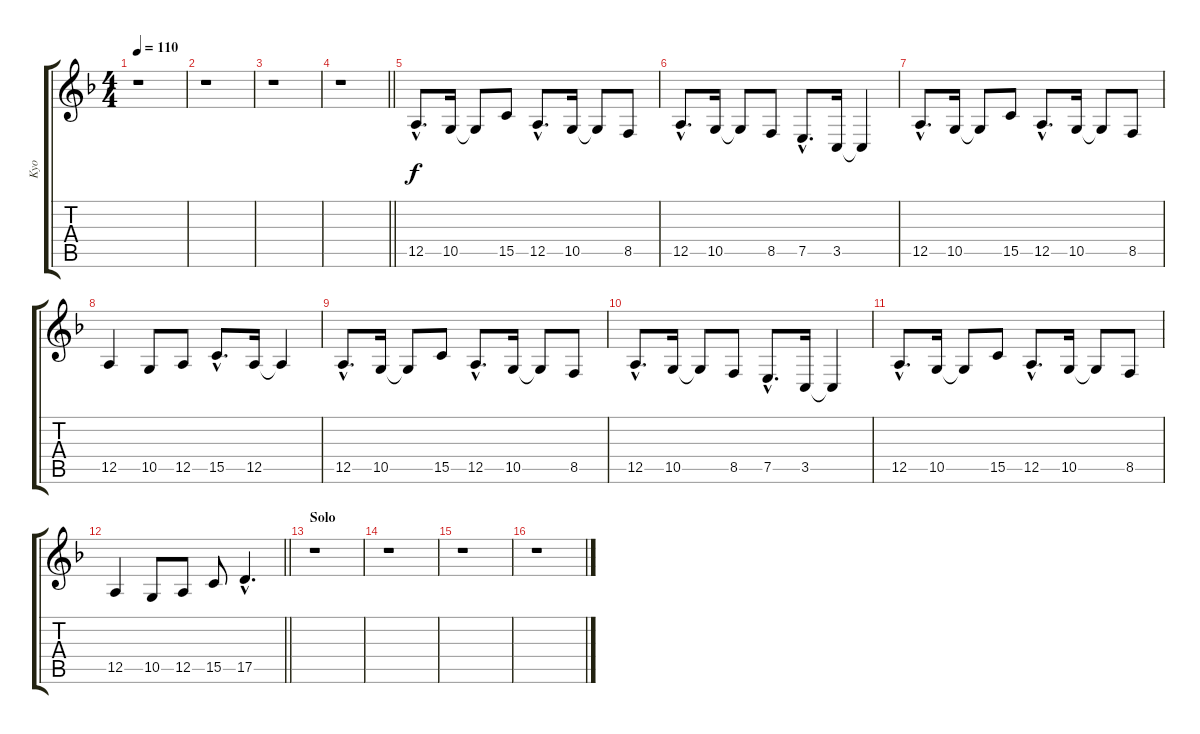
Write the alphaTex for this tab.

\track ("Kyo" "Kyo") {instrument sopranosax}
\staff {score tabs}
\tuning (E4 B3 G3 D3 A2 E2) {hide}
\ts (4 4)
\tempo 110
\clef g2
\ks f
r.1{dy f} |
r.1 |
r.1 |
\barLineRight lightlight
r.1 |
12.5{hac}.8{d} 10.5.16 10.5{t}.8 15.5.8 12.5{hac}.8{d} 10.5.16 10.5{t}.8 8.5.8 |
12.5{hac}.8{d} 10.5.16 10.5{t}.8 8.5.8 7.5{hac}.8{d} 3.5.16 3.5{t}.4 |
12.5{hac}.8{d} 10.5.16 10.5{t}.8 15.5.8 12.5{hac}.8{d} 10.5.16 10.5{t}.8 8.5.8 |
12.5.4 10.5.8 12.5.8 15.5{hac}.8{d} 12.5.16 12.5{t}.4 |
12.5{hac}.8{d} 10.5.16 10.5{t}.8 15.5.8 12.5{hac}.8{d} 10.5.16 10.5{t}.8 8.5.8 |
12.5{hac}.8{d} 10.5.16 10.5{t}.8 8.5.8 7.5{hac}.8{d} 3.5.16 3.5{t}.4 |
12.5{hac}.8{d} 10.5.16 10.5{t}.8 15.5.8 12.5{hac}.8{d} 10.5.16 10.5{t}.8 8.5.8 |
\barLineRight lightlight
12.5.4 10.5.8 12.5.8 15.5.8 17.5{hac}.4{d} |
\section ("" "Solo")
r.1 |
r.1 |
r.1 |
r.1
